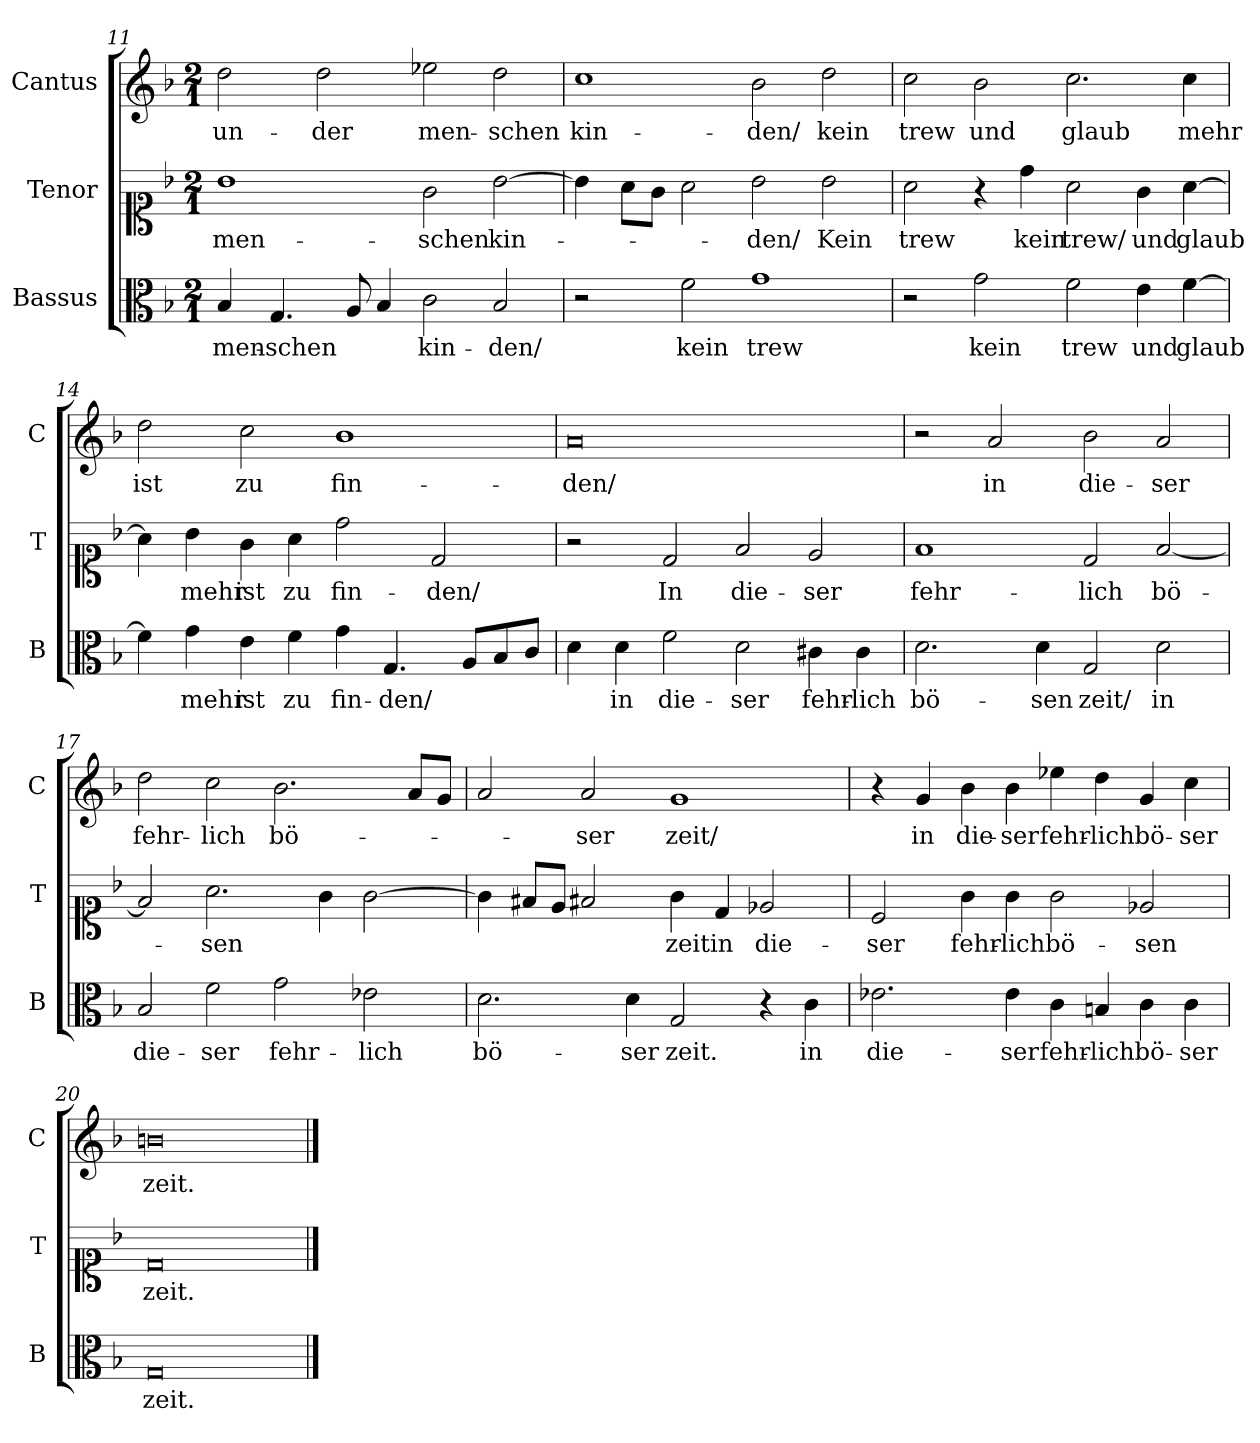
**kern	**text	**kern	**text	**kern	**text
*part3	*part3	*part2	*part2	*part1	*part1
*staff3	*staff3	*staff2	*staff2	*staff1	*staff1
*I"Bassus	*	*I"Tenor	*	*I"Cantus	*
*I'B	*	*I'T	*	*I'C	*
*clefC3	*	*clefC1	*	*clefG2	*
*k[b-]	*	*k[b-]	*	*k[b-]	*
*G:dor	*	*G:dor	*	*G:dor	*
*M2/1	*	*M2/1	*	*M2/1	*
=11	=11	=11	=11	=11	=11
4B-	men-	1b-	men-	2dd	un-
4.G	-schen	.	.	.	.
.	.	.	.	2dd	-der
8A	.	.	.	.	.
4B-	.	.	.	.	.
2c	kin-	2g	-schen	2ee-X	men-
2B-	-den/	[2b-	kin-	2dd	-schen
=12	=12	=12	=12	=12	=12
2r	.	4b-]	.	1cc	kin-
.	.	8a\L	.	.	.
.	.	8g\J	.	.	.
2f	kein	2a	.	.	.
1g	trew	2b-	-den/	2b-	-den/
.	.	2b-	Kein	2dd	kein
=13	=13	=13	=13	=13	=13
2r	.	2a	trew	2cc	trew
2g	kein	4r	.	2b-	und
.	.	4dd	kein	.	.
2f	trew	2a	trew/	2.cc	glaub
4e	und	4g	und	.	.
[4f	glaub	[4a	glaub	4cc	mehr
=14	=14	=14	=14	=14	=14
4f]	.	4a]	.	2dd	ist
4g	mehr	4b-	mehr	.	.
4e	ist	4g	ist	2cc	zu
4f	zu	4a	zu	.	.
4g	fin-	2dd	fin-	1b-	fin-
4.G	-den/	.	.	.	.
.	.	2d	-den/	.	.
8A/L	.	.	.	.	.
8B-/	.	.	.	.	.
8c/J	.	.	.	.	.
=15	=15	=15	=15	=15	=15
4d	.	2r	.	0a	-den/
4d	in	.	.	.	.
2f	die-	2d	In	.	.
2d	-ser	2f	die-	.	.
4c#X	fehr-	2e	-ser	.	.
4c#	-lich	.	.	.	.
=16	=16	=16	=16	=16	=16
2.d	bö-	1f	fehr-	2r	.
.	.	.	.	2a	in
4d	-sen	.	.	.	.
2G	zeit/	2d	-lich	2b-	die-
2d	in	[2f	bö-	2a	-ser
=17	=17	=17	=17	=17	=17
2B-	die-	2f]	.	2dd	fehr-
2f	-ser	2.a	-sen	2cc	-lich
2g	fehr-	.	.	2.b-	bö-
.	.	4g	.	.	.
2e-X	-lich	[2g	.	.	.
.	.	.	.	8a/L	.
.	.	.	.	8g/J	.
=18	=18	=18	=18	=18	=18
2.d	bö-	4g]	.	2a	.
.	.	8f#X/L	.	.	.
.	.	8e/J	.	.	.
.	.	2f#X	.	2a	-ser
4d	-ser	.	.	.	.
2G	zeit.	4g	zeit	1g	zeit/
.	.	4d	in	.	.
4r	.	2e-X	die-	.	.
!	!LO:LY:i	!	!	!	!
4c	in	.	.	.	.
=19	=19	=19	=19	=19	=19
!	!LO:LY:i	!	!	!	!
2.e-X	die-	2c	-ser	4r	.
.	.	.	.	4g	in
.	.	4g	fehr-	4b-	die-
!	!LO:LY:i	!	!	!	!
4e-	-ser	4g	-lich	4b-	-ser
!	!LO:LY:i	!	!	!	!
4c	fehr-	2g	bö-	4ee-X	fehr-
!	!LO:LY:i	!	!	!	!
4Bn	-lich	.	.	4dd	-lich
!	!LO:LY:i	!	!	!	!
4c	bö-	2e-X	-sen	4g	bö-
!	!LO:LY:i	!	!	!	!
4c	-ser	.	.	4cc	-ser
=20	=20	=20	=20	=20	=20
!	!LO:LY:i	!	!	!	!
0G	zeit.	0d	zeit.	0bn	zeit.
==	==	==	==	==	==
*-	*-	*-	*-	*-	*-
